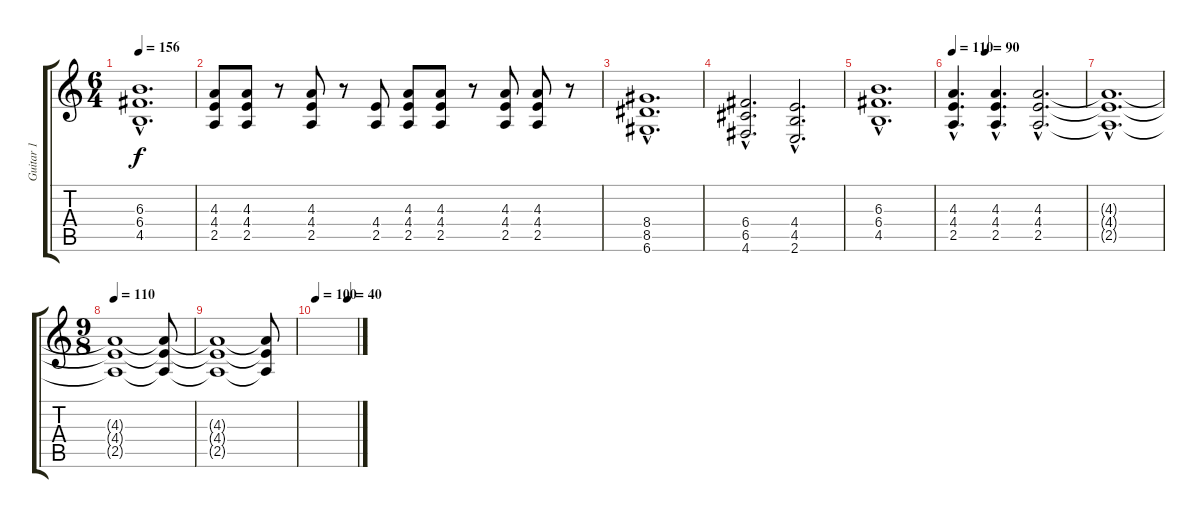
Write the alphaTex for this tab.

\track ("Guitar 1" "Guitar 1") {instrument acousticguitarsteel}
\staff {score tabs}
\tuning (D4 A3 F3 C3 G2 D2) {hide}
\ts (6 4)
\tempo 156
\clef g2
\ks c
(6.3{hac} 6.4{hac} 4.5{hac}).1{d dy f} |
(4.3 4.4 2.5).8 (4.3 4.4 2.5).8 r.8 (4.3 4.4 2.5).8 r.8 (4.4 2.5).8 (4.3 4.4 2.5).8 (4.3 4.4 2.5).8 r.8 (4.3 4.4 2.5).8 (4.3 4.4 2.5).8 r.8 |
(8.4{hac} 8.5{hac} 6.6{hac}).1{d} |
(6.4{hac} 6.5{hac} 4.6{hac}).2{d} (4.4{hac} 4.5{hac} 2.6{hac}).2{d} |
(6.3{hac} 6.4{hac} 4.5{hac}).1{d} |
\tempo 110
\tempo (90 0.25)
(4.3{hac} 4.4{hac} 2.5{hac}).4{d instrument distortionguitar} (4.3{hac} 4.4{hac} 2.5{hac}).4{d} (4.3{hac} 4.4{hac} 2.5{hac}).2{d} |
(4.3{hac t} 4.4{hac t} 2.5{hac t}).1{d} |
\ts (9 8)
\tempo 110
(4.3{t} 4.4{t} 2.5{t}).1{volume 0} (4.3{t} 4.4{t} 2.5{t}).8 |
(4.3{t} 4.4{t} 2.5{t}).1 (4.3{t} 4.4{t} 2.5{t}).8 |
\tempo 100
\tempo (40 0.7777777777777778)
